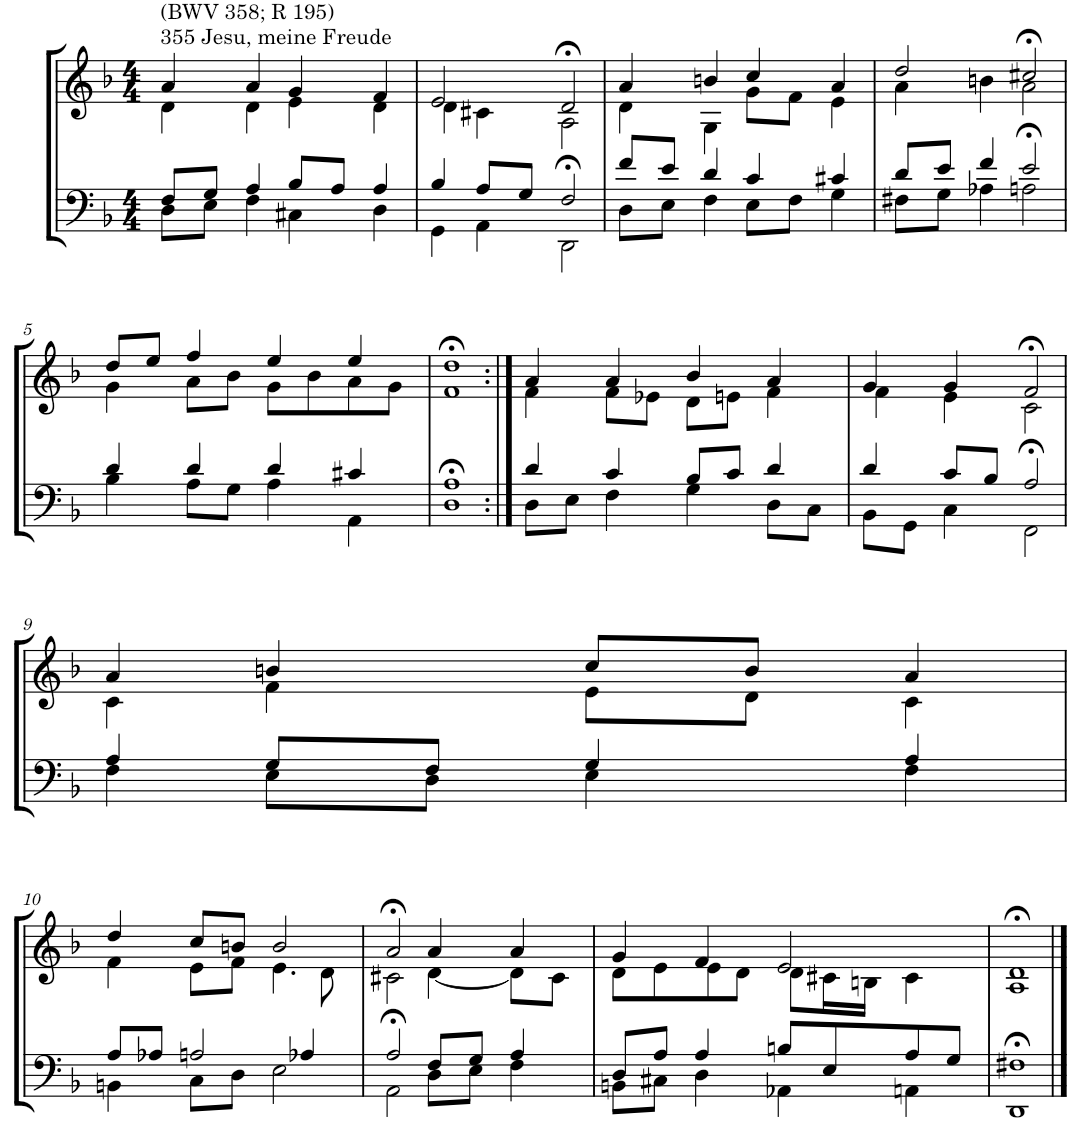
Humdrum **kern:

**kern	**kern
*part2	*part1
*staff2	*staff1
*I"Tenor/Baß	*I"Sopran/Alt
*clefF4	*clefG2
*k[b-]	*k[b-]
*M4/4	*M4/4
=1	=1
*^	*^
!	!	!LO:TX:a:t=355 Jesu, meine Freude	!
!	!	!LO:TX:a:t=(BWV 358; R 195)	!
8F/L	8D\L	4a/	4d\
8G/J	8E\J	.	.
4A/	4F\	4a/	4d\
8B-/L	4C#X\	4g/	4e\
8A/J	.	.	.
4A/	4D\	4f/	4d\
=2	=2	=2	=2
4B-/	4GG\	2e/	4d\
8A/L	4AA\	.	4c#X\
8G/J	.	.	.
2F/	2DD>\	2d>/	2A\
=3	=3	=3	=3
8f/L	8D\L	4a/	4d\
8e/J	8E\J	.	.
4d/	4F\	4bn/	4G\
4c/	8E\L	4cc/	8g\L
.	8F\J	.	8f\J
4c#X/	4G\	4a/	4e\
=4	=4	=4	=4
8d/L	8F#X\L	2dd/	4a\
8e/J	8G\J	.	.
4f/	4A-X\	.	4bn\
2e/	2An>\	2cc#X>/	2a\
!!LO:LB:g=z	!!
=5	=5	=5	=5
4d/	4B-\	8dd/L	4g\
.	.	8ee/J	.
4d/	8A\L	4ff/	8a\L
.	8G\J	.	8b-\J
4d/	4A\	4ee/	8g\L
.	.	.	8b-\
4c#X/	4AA\	4ee/	8a\
.	.	.	8g\J
=6	=6	=6	=6
1A	1D>	1dd>	1f
=7:|!	=7:|!	=7:|!	=7:|!
4d/	8D\L	4a/	4f\
.	8E\J	.	.
4c/	4F\	4a/	8f\L
.	.	.	8e-X\J
8B-/L	4G\	4b-/	8d\L
8c/J	.	.	8en\J
4d/	8D\L	4a/	4f\
.	8C\J	.	.
=8	=8	=8	=8
4d/	8BB-\L	4g/	4f\
.	8GG\J	.	.
8c/L	4C\	4g/	4e\
8B-/J	.	.	.
2A/	2FF>\	2f>/	2c\
!!LO:LB:g=z	!!
=9	=9	=9	=9
4A/	4F\	4a/	4c\
8G/L	8E\L	4bn/	4f\
8F/J	8D\J	.	.
4G/	4E\	8cc/L	8e\L
.	.	8b/J	8d\J
4A/	4F\	4a/	4c\
!!LO:LB:g=z	!!
=10	=10	=10	=10
8A/L	4BBn\	4dd/	4f\
8A-X/J	.	.	.
2An/	8C\L	8cc/L	8e\L
.	8D\J	8bn/J	8f\J
.	2E\	2b/	4.e\
4A-X/	.	.	.
.	.	.	8d\
=11	=11	=11	=11
2A/	2AA>\	2a>/	2c#X\
8F/L	8D\L	4a/	[4d\
8G/J	8E\J	.	.
4A/	4F\	4a/	8d\L]
.	.	.	8c#\J
=12	=12	=12	=12
8D/L	8BBn\L	4g/	8d\L
8A/J	8C#X\J	.	8e\
4A/	4D\	4f/	8e\
.	.	.	8d\J
8Bn/L	4AA-X\	2e/	8d\L
8E/	.	.	16c#X\L
.	.	.	16Bn\JJ
8A/	4AAn\	.	4c#\
8G/J	.	.	.
=13	=13	=13	=13
1F#X	1DD>	1d>	1A
*v	*v	*	*
*	*v	*v
==	==
*-	*-
